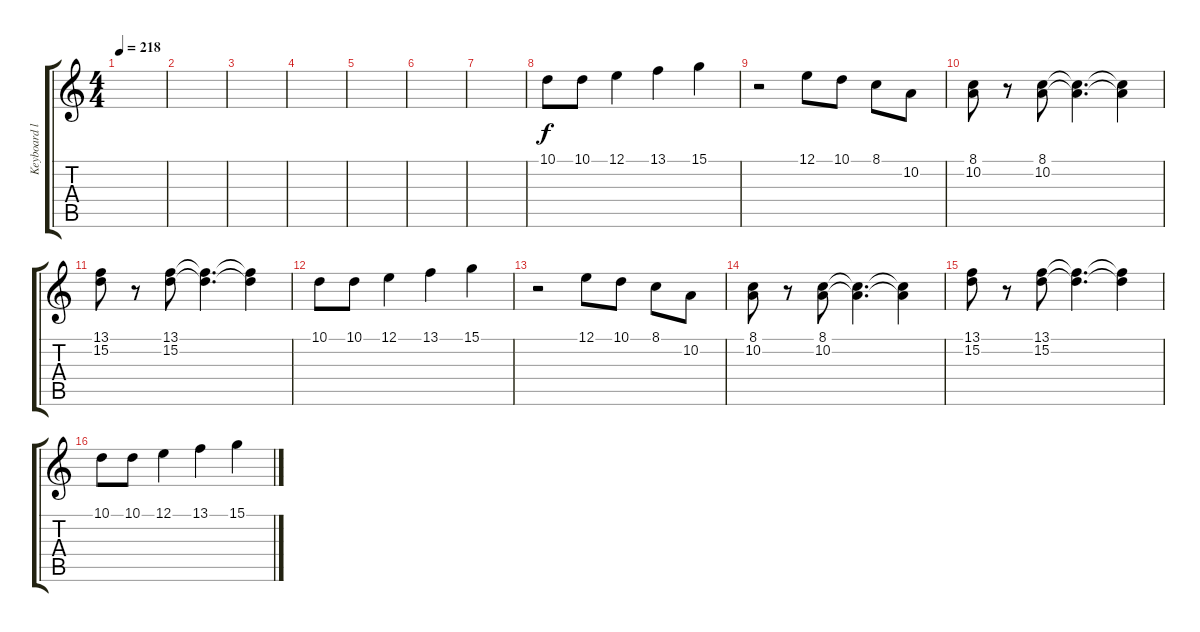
\track ("Keyboard lead" "Keyboard l") {instrument reedorgan}
\staff {score tabs}
\tuning (E4 B3 G3 D3 A2 E2) {hide}
\ts (4 4)
\tempo 218
\clef g2
\ks c
|
|
|
|
|
|
|
10.1.8 10.1.8 12.1.4 13.1.4 15.1.4 |
r.2 12.1.8 10.1.8 8.1.8 10.2.8 |
(8.1 10.2).8 r.8 (8.1 10.2).8 (8.1{t} 10.2{t}).4{d} (8.1{t} 10.2{t}).4 |
(13.1 15.2).8 r.8 (13.1 15.2).8 (13.1{t} 15.2{t}).4{d} (13.1{t} 15.2{t}).4 |
10.1.8 10.1.8 12.1.4 13.1.4 15.1.4 |
r.2 12.1.8 10.1.8 8.1.8 10.2.8 |
(8.1 10.2).8 r.8 (8.1 10.2).8 (8.1{t} 10.2{t}).4{d} (8.1{t} 10.2{t}).4 |
(13.1 15.2).8 r.8 (13.1 15.2).8 (13.1{t} 15.2{t}).4{d} (13.1{t} 15.2{t}).4 |
10.1.8 10.1.8 12.1.4 13.1.4 15.1.4
